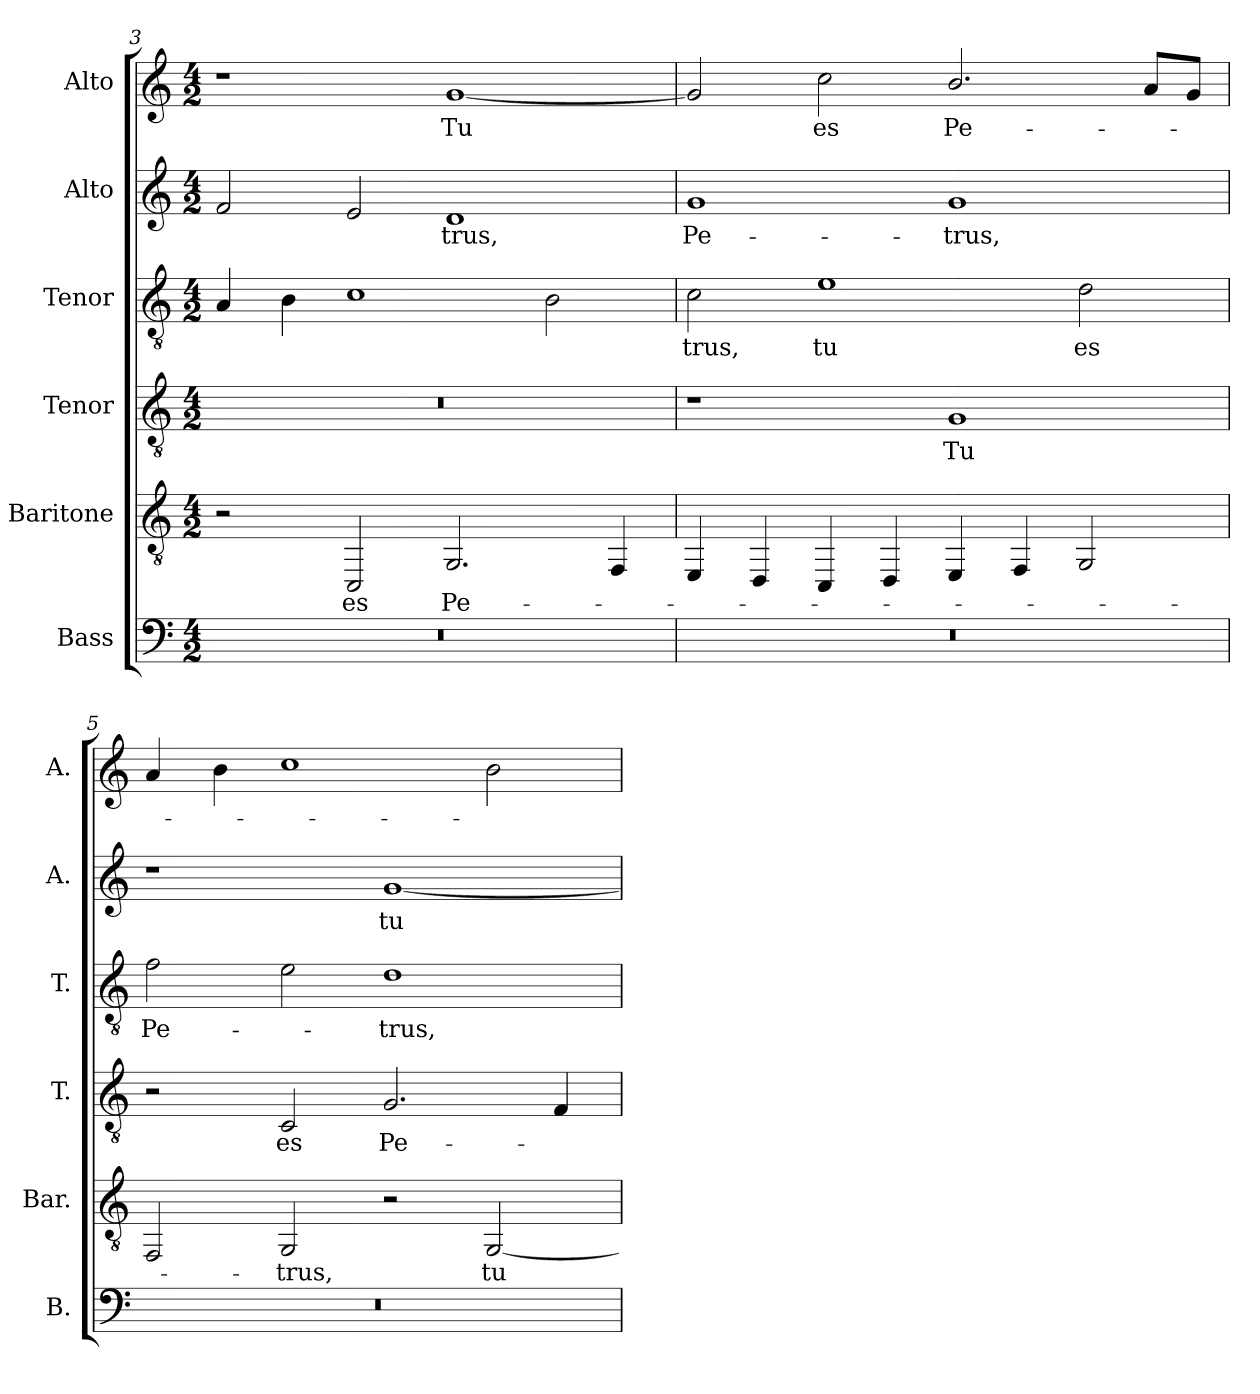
**kern	**kern	**text	**kern	**text	**kern	**text	**kern	**text	**kern	**text
*part6	*part5	*part5	*part4	*part4	*part3	*part3	*part2	*part2	*part1	*part1
*staff6	*staff5	*staff5	*staff4	*staff4	*staff3	*staff3	*staff2	*staff2	*staff1	*staff1
*I"Bass	*I"Baritone	*	*I"Tenor	*	*I"Tenor	*	*I"Alto	*	*I"Alto	*
*I'B.	*I'Bar.	*	*I'T.	*	*I'T.	*	*I'A.	*	*I'A.	*
*clefF4	*clefGv2	*	*clefGv2	*	*clefGv2	*	*clefG2	*	*clefG2	*
*	*	*	*ITrd7c12	*	*ITrd7c12	*	*	*	*	*
*k[]	*k[]	*	*k[]	*	*k[]	*	*k[]	*	*k[]	*
*C:	*C:	*	*C:	*	*C:	*	*C:	*	*C:	*
*M4/2	*M4/2	*	*M4/2	*	*M4/2	*	*M4/2	*	*M4/2	*
=3	=3	=3	=3	=3	=3	=3	=3	=3	=3	=3
!LO:N:vis=1	!	!	!LO:N:vis=1	!	!	!	!	!	!	!
0r	2r	.	0r	.	4AAi/	.	2fi/	.	1r	.
.	.	.	.	.	4BBi\	.	.	.	.	.
!	!	!LO:LY:b:color=#000000	!	!	!	!	!	!	!	!
.	2CCi/	es	.	.	1Ci	.	2ei/	.	.	.
!	!	!LO:LY:b:color=#000000	!	!	!	!	!	!	!	!
!	!	!	!	!	!	!	!	!LO:LY:b:color=#000000	!	!
!	!	!	!	!	!	!	!	!	!	!LO:LY:b:color=#000000
.	2.GGi/	Pe-	.	.	.	.	1di	-trus,	[1gi	Tu
.	.	.	.	.	2BBi\	.	.	.	.	.
.	4FFi/	.	.	.	.	.	.	.	.	.
=4	=4	=4	=4	=4	=4	=4	=4	=4	=4	=4
!LO:N:vis=1	!	!	!	!	!	!	!	!	!	!
!	!	!	!	!	!	!LO:LY:b:color=#000000	!	!	!	!
!	!	!	!	!	!	!	!	!LO:LY:b:color=#000000	!	!
0r	4EEi/	.	1r	.	2Ci\	-trus,	1gi	Pe-	2gi/]	.
.	4DDi/	.	.	.	.	.	.	.	.	.
!	!	!	!	!	!	!LO:LY:b:color=#000000	!	!	!	!
!	!	!	!	!	!	!	!	!	!	!LO:LY:b:color=#000000
.	4CCi/	.	.	.	1Ei	tu	.	.	2cci\	es
.	4DDi/	.	.	.	.	.	.	.	.	.
!	!	!	!	!LO:LY:b:color=#000000	!	!	!	!	!	!
!	!	!	!	!	!	!	!	!LO:LY:b:color=#000000	!	!
!	!	!	!	!	!	!	!	!	!	!LO:LY:b:color=#000000
.	4EEi/	.	1GGi	Tu	.	.	1gi	-trus,	2.bi/	Pe-
.	4FFi/	.	.	.	.	.	.	.	.	.
!	!	!	!	!	!	!LO:LY:b:color=#000000	!	!	!	!
.	2GGi/	.	.	.	2Di\	es	.	.	.	.
.	.	.	.	.	.	.	.	.	8ai/L	.
.	.	.	.	.	.	.	.	.	8gi/J	.
!!LO:LB:g=z
=5	=5	=5	=5	=5	=5	=5	=5	=5	=5	=5
!LO:N:vis=1	!	!	!	!	!	!	!	!	!	!
!	!	!	!	!	!	!LO:LY:b:color=#000000	!	!	!	!
0r	2FFi/	.	2r	.	2Fi\	Pe-	1r	.	4ai/	.
.	.	.	.	.	.	.	.	.	4bi\	.
!	!	!LO:LY:b:color=#000000	!	!	!	!	!	!	!	!
!	!	!	!	!LO:LY:b:color=#000000	!	!	!	!	!	!
.	2GGi/	-trus,	2CCi/	es	2Ei\	.	.	.	1cci	.
!	!	!	!	!LO:LY:b:color=#000000	!	!	!	!	!	!
!	!	!	!	!	!	!LO:LY:b:color=#000000	!	!	!	!
!	!	!	!	!	!	!	!	!LO:LY:b:color=#000000	!	!
.	2r	.	2.GGi/	Pe-	1Di	-trus,	[1gi	tu	.	.
!	!	!LO:LY:b:color=#000000	!	!	!	!	!	!	!	!
.	[2GGi/	tu	.	.	.	.	.	.	2bi\	.
.	.	.	4FFi/	.	.	.	.	.	.	.
=	=	=	=	=	=	=	=	=	=	=
*-	*-	*-	*-	*-	*-	*-	*-	*-	*-	*-
